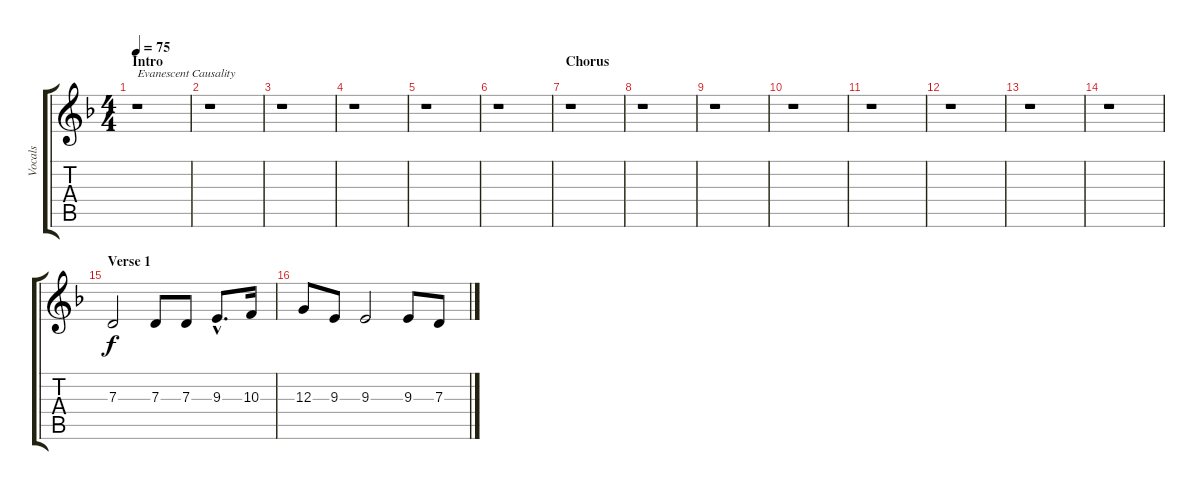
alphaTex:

\track ("Vocals" "Vocals") {instrument flute}
\staff {score tabs}
\tuning (E4 B3 G3 D3 A2 D2) {hide}
\ts (4 4)
\section ("" "Intro")
\tempo 75
\clef g2
\ks dminor
r.1{txt "Evanescent Causality" dy f instrument flute} |
r.1 |
r.1 |
r.1 |
r.1 |
r.1 |
\section ("" "Chorus")
r.1 |
r.1 |
r.1 |
r.1 |
r.1 |
r.1 |
r.1 |
r.1 |
\section ("" "Verse 1")
7.3.2 7.3.8 7.3.8 9.3{hac}.8{d} 10.3.16 |
12.3.8 9.3.8 9.3.2 9.3.8 7.3.8
